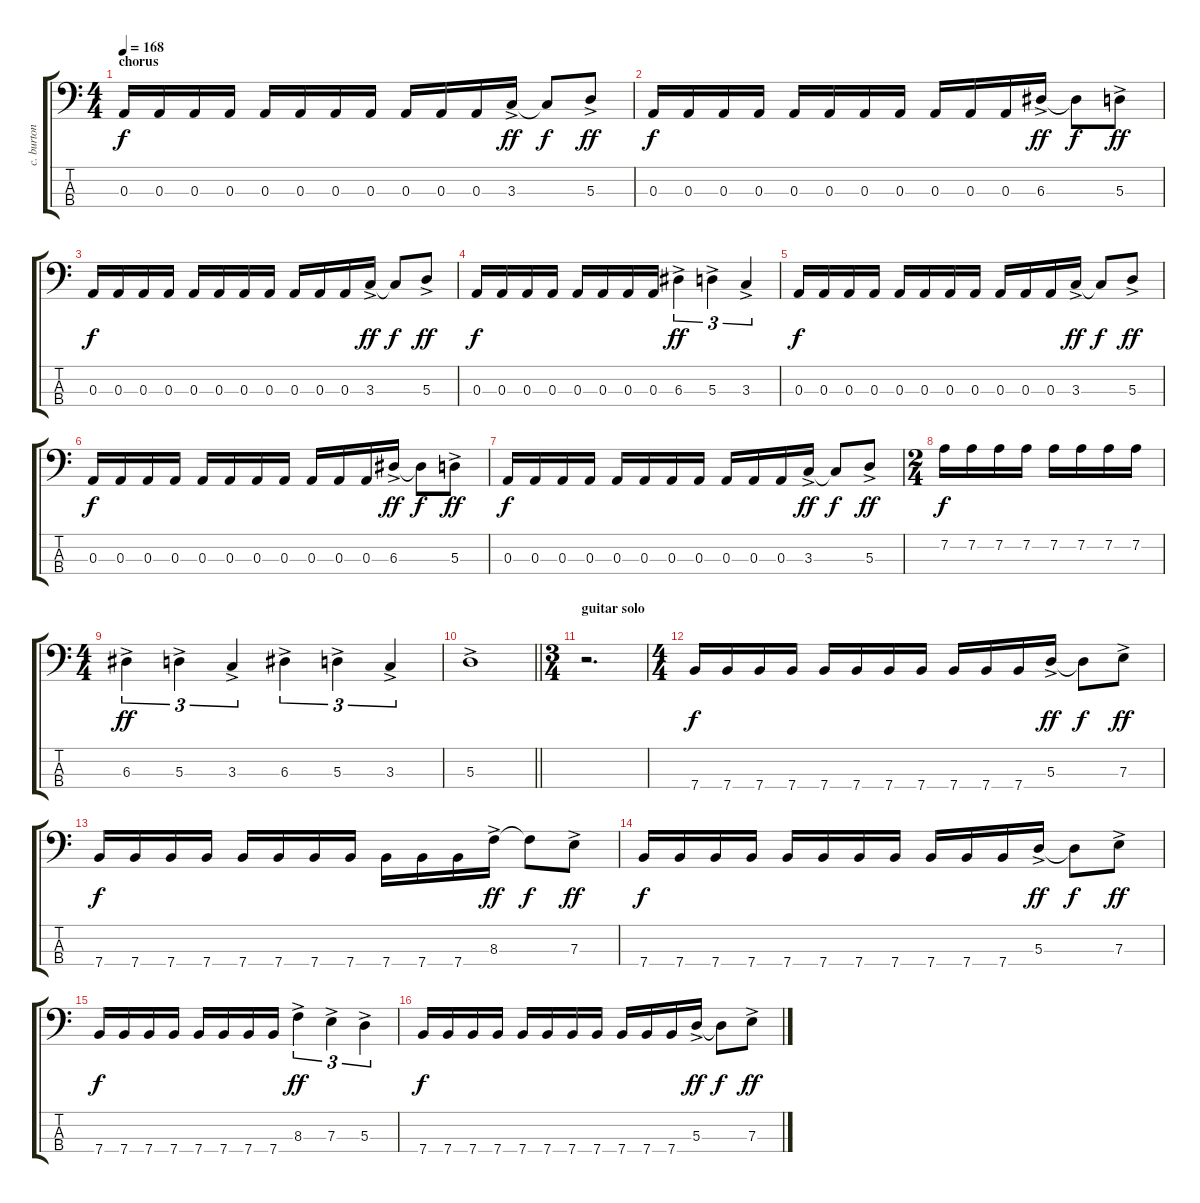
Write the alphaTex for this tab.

\track ("c. burton - bass" "c. burton ") {instrument electricbassfinger}
\staff {score tabs}
\tuning (G2 D2 A1 E1) {hide}
\ts (4 4)
\section ("" "chorus")
\tempo 168
\clef f4
\ks c
0.3.16{dy f} 0.3.16 0.3.16 0.3.16 0.3.16 0.3.16 0.3.16 0.3.16 0.3.16 0.3.16 0.3.16 3.3{ac}.16{dy ff} 3.3{t}.8{dy f} 5.3{ac}.8{dy ff} |
0.3.16{dy f} 0.3.16 0.3.16 0.3.16 0.3.16 0.3.16 0.3.16 0.3.16 0.3.16 0.3.16 0.3.16 6.3{ac}.16{dy ff} 6.3{t}.8{dy f} 5.3{ac}.8{dy ff} |
0.3.16{dy f} 0.3.16 0.3.16 0.3.16 0.3.16 0.3.16 0.3.16 0.3.16 0.3.16 0.3.16 0.3.16 3.3{ac}.16{dy ff} 3.3{t}.8{dy f} 5.3{ac}.8{dy ff} |
0.3.16{dy f} 0.3.16 0.3.16 0.3.16 0.3.16 0.3.16 0.3.16 0.3.16 6.3{ac}.4{tu (3 2) dy ff} 5.3{ac}.4{tu (3 2)} 3.3{ac}.4{tu (3 2)} |
0.3.16{dy f} 0.3.16 0.3.16 0.3.16 0.3.16 0.3.16 0.3.16 0.3.16 0.3.16 0.3.16 0.3.16 3.3{ac}.16{dy ff} 3.3{t}.8{dy f} 5.3{ac}.8{dy ff} |
0.3.16{dy f} 0.3.16 0.3.16 0.3.16 0.3.16 0.3.16 0.3.16 0.3.16 0.3.16 0.3.16 0.3.16 6.3{ac}.16{dy ff} 6.3{t}.8{dy f} 5.3{ac}.8{dy ff} |
0.3.16{dy f} 0.3.16 0.3.16 0.3.16 0.3.16 0.3.16 0.3.16 0.3.16 0.3.16 0.3.16 0.3.16 3.3{ac}.16{dy ff} 3.3{t}.8{dy f} 5.3{ac}.8{dy ff} |
\ts (2 4)
7.2.16{dy f} 7.2.16 7.2.16 7.2.16 7.2.16 7.2.16 7.2.16 7.2.16 |
\ts (4 4)
6.3{ac}.4{tu (3 2) dy ff} 5.3{ac}.4{tu (3 2)} 3.3{ac}.4{tu (3 2)} 6.3{ac}.4{tu (3 2)} 5.3{ac}.4{tu (3 2)} 3.3{ac}.4{tu (3 2)} |
\barLineRight lightlight
5.3{ac}.1 |
\ts (3 4)
\section ("" "guitar solo")
r.2{d} |
\ts (4 4)
7.4.16{dy f} 7.4.16 7.4.16 7.4.16 7.4.16 7.4.16 7.4.16 7.4.16 7.4.16 7.4.16 7.4.16 5.3{ac}.16{dy ff} 5.3{t}.8{dy f} 7.3{ac}.8{dy ff} |
7.4.16{dy f} 7.4.16 7.4.16 7.4.16 7.4.16 7.4.16 7.4.16 7.4.16 7.4.16 7.4.16 7.4.16 8.3{ac}.16{dy ff} 8.3{t}.8{dy f} 7.3{ac}.8{dy ff} |
7.4.16{dy f} 7.4.16 7.4.16 7.4.16 7.4.16 7.4.16 7.4.16 7.4.16 7.4.16 7.4.16 7.4.16 5.3{ac}.16{dy ff} 5.3{t}.8{dy f} 7.3{ac}.8{dy ff} |
7.4.16{dy f} 7.4.16 7.4.16 7.4.16 7.4.16 7.4.16 7.4.16 7.4.16 8.3{ac}.4{tu (3 2) dy ff} 7.3{ac}.4{tu (3 2)} 5.3{ac}.4{tu (3 2)} |
7.4.16{dy f} 7.4.16 7.4.16 7.4.16 7.4.16 7.4.16 7.4.16 7.4.16 7.4.16 7.4.16 7.4.16 5.3{ac}.16{dy ff} 5.3{t}.8{dy f} 7.3{ac}.8{dy ff}
